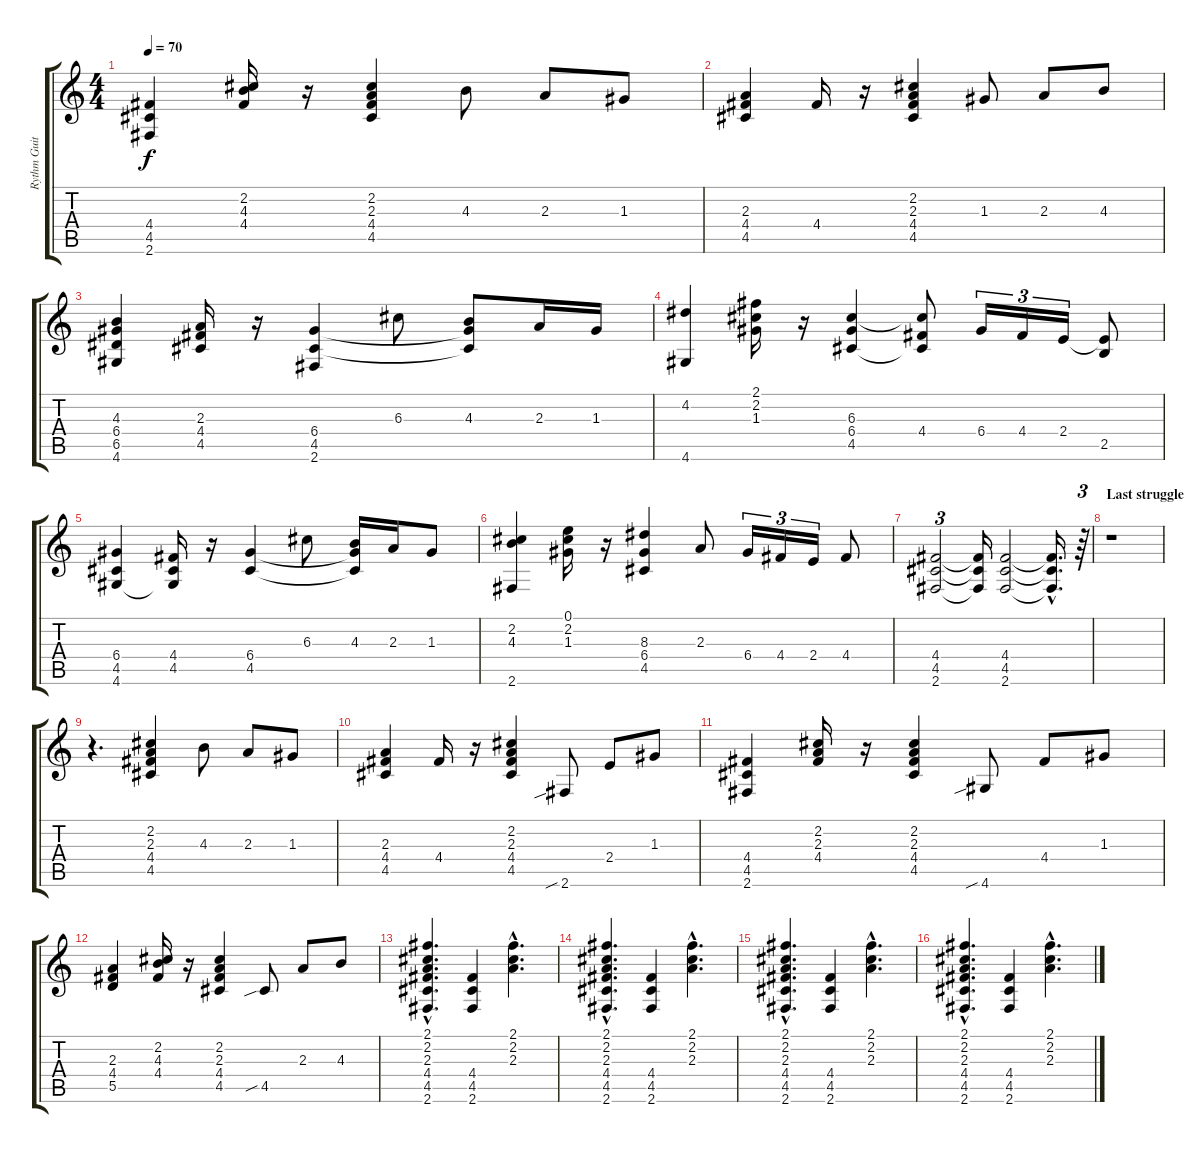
\track ("Rythm Guitar" "Rythm Guit") {instrument acousticguitarnylon}
\staff {score tabs}
\tuning (E4 B3 G3 D3 A2 E2) {hide}
\ts (4 4)
\tempo 70
\clef g2
\ks c
(4.4 4.5 2.6).4{dy f} (2.2 4.3 4.4).16 r.16 (2.2 2.3 4.4 4.5).4 4.3.8 2.3.8 1.3.8 |
(2.3 4.4 4.5).4 4.4.16 r.16 (2.2 2.3 4.4 4.5).4 1.3.8 2.3.8 4.3.8 |
(4.3 6.4 6.5 4.6).4 (2.3 4.4 4.5).16 r.16 (6.4 4.5 2.6).4 6.3.8 (4.3 6.4{t} 4.5{t}).8 2.3.16 1.3.16 |
(4.2 4.6).4 (2.1 2.2 1.3).16 r.16 (6.3 6.4 4.5).4 (6.3{t} 4.4 4.5{t}).8 6.4.16{tu (3 2)} 4.4.16{tu (3 2)} 2.4.16{tu (3 2)} (2.4{t} 2.5).8 |
(6.4 4.5 4.6).4 (4.4 4.5 4.6{t}).16 r.16 (6.4 4.5).4 6.3.8 (4.3 6.4{t} 4.5{t}).16 2.3.16 1.3.8 |
(2.2 4.3 2.6).4 (0.1 2.2 1.3).16 r.16 (8.3 6.4 4.5).4 2.3.8 6.4.16{tu (3 2)} 4.4.16{tu (3 2)} 2.4.16{tu (3 2)} 4.4.8 |
(4.4 4.5 2.6).2{tu (3 2)} (4.4{t} 4.5{t} 2.6{t}).16 (4.4 4.5 2.6).2 (4.4{hac t} 4.5{hac t} 2.6{hac t}).16{d} r.64{tu (3 2)} |
\section ("" "Last struggle")
r.1 |
r.4{d} (2.2 2.3 4.4 4.5).4 4.3.8 2.3.8 1.3.8 |
(2.3 4.4 4.5).4 4.4.16 r.16 (2.2 2.3 4.4 4.5).4 2.6{sib}.8 2.4.8 1.3.8 |
(4.4 4.5 2.6).4 (2.2 2.3 4.4).16 r.16 (2.2 2.3 4.4 4.5).4 4.6{sib}.8 4.4.8 1.3.8 |
(2.3 4.4 5.5).4 (2.2 4.3 4.4).16 r.16 (2.2 2.3 4.4 4.5).4 4.5{sib}.8 2.3.8 4.3.8 |
(2.1{hac} 2.2{hac} 2.3{hac} 4.4{hac} 4.5{hac} 2.6{hac}).4{d} (4.4 4.5 2.6).4 (2.1{hac} 2.2{hac} 2.3{hac}).4{d} |
(2.1{hac} 2.2{hac} 2.3{hac} 4.4{hac} 4.5{hac} 2.6{hac}).4{d} (4.4 4.5 2.6).4 (2.1{hac} 2.2{hac} 2.3{hac}).4{d} |
(2.1{hac} 2.2{hac} 2.3{hac} 4.4{hac} 4.5{hac} 2.6{hac}).4{d} (4.4 4.5 2.6).4 (2.1{hac} 2.2{hac} 2.3{hac}).4{d} |
(2.1{hac} 2.2{hac} 2.3{hac} 4.4{hac} 4.5{hac} 2.6{hac}).4{d} (4.4 4.5 2.6).4 (2.1{hac} 2.2{hac} 2.3{hac}).4{d}
